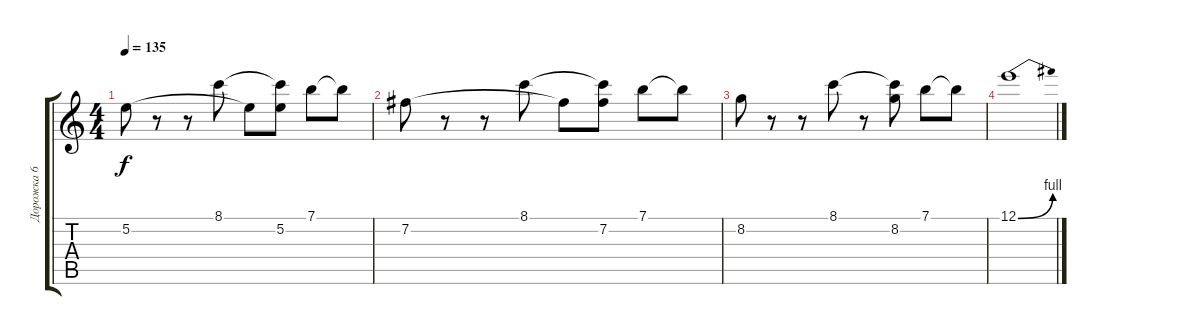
\track ("Дорожка 6" "Дорожка 6") {instrument electricguitarjazz}
\staff {score tabs}
\tuning (E4 B3 G3 D3 A2 E2) {hide}
\ts (4 4)
\tempo 135
\clef g2
\ks c
5.2.8{dy f} r.8 r.8 8.1.8 5.2{t}.8 (8.1{t} 5.2).8 7.1.8 7.1{t}.8 |
7.2.8 r.8 r.8 8.1.8 7.2{t}.8 (8.1{t} 7.2).8 7.1.8 7.1{t}.8 |
8.2.8 r.8 r.8 8.1.8 r.8 (8.1{t} 8.2).8 7.1.8 7.1{t}.8 |
12.1{be (bend 0 0 60 4)}.1
